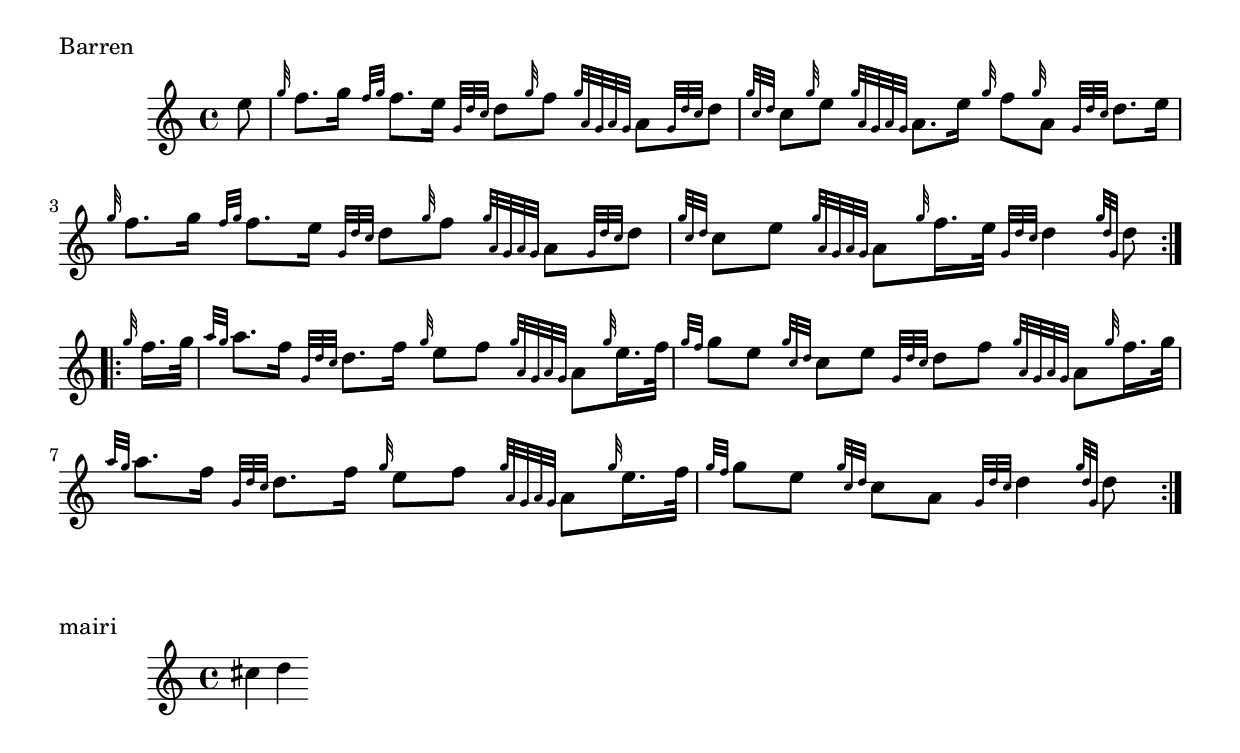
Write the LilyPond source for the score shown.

\include "bagpipe.ly"

\book {
 \paper {
    indent = 0\mm
    scoreTitleMarkup = \markup {
      \fill-line {
      \fromproperty #'header:composer     
         \fontsize #4 \bold \fromproperty #'header:piece
        \fromproperty #'header:composer
      }
    }
  }
}
\score 
{{
    
\hideKeySignature

%first part
\repeat volta 2
{\partial8 e8 |
\grg f8. g16 \hdblf f8. e16|
\thrwd d8 \grg f \gbirl a [\thrwd d]|
\dblc c \grg e \gbirl a8. e16 |
\grg f8 \grg a \thrwd d8. e16|\break
\grg f8. g16 \hdblf f8. e16|
\thrwd d8 \grg f \gbirl a [\thrwd d]|
\dblc c e \gbirl a8 \grg f16. e32| \thrwd d4 \slurd d8}
\break


%2nd part
 \repeat volta 2 {
 \partial8 \grg f16. g32|
\dblA A8. f16 \thrwd d8. f16|
\grg e8 f \gbirl a \grg e16. f32|
\dblg g8 e \dblc c e|
\thrwd d f \gbirl a \grg f16. g32|\break
\dblA A8. f16 \thrwd d8. f16|
\grg e8 f \gbirl a \grg e16. f32|
\dblg g8 e \dblc c a|
\thrwd d4 \slurd d8}}
    \header {
      piece = "Barren"
      composer = " Trad"
      meter = "March"
    }
  }


  \score {
    { c4 d }
    \header {
      piece = "mairi"
      composer = "Trad"
    }
  }

